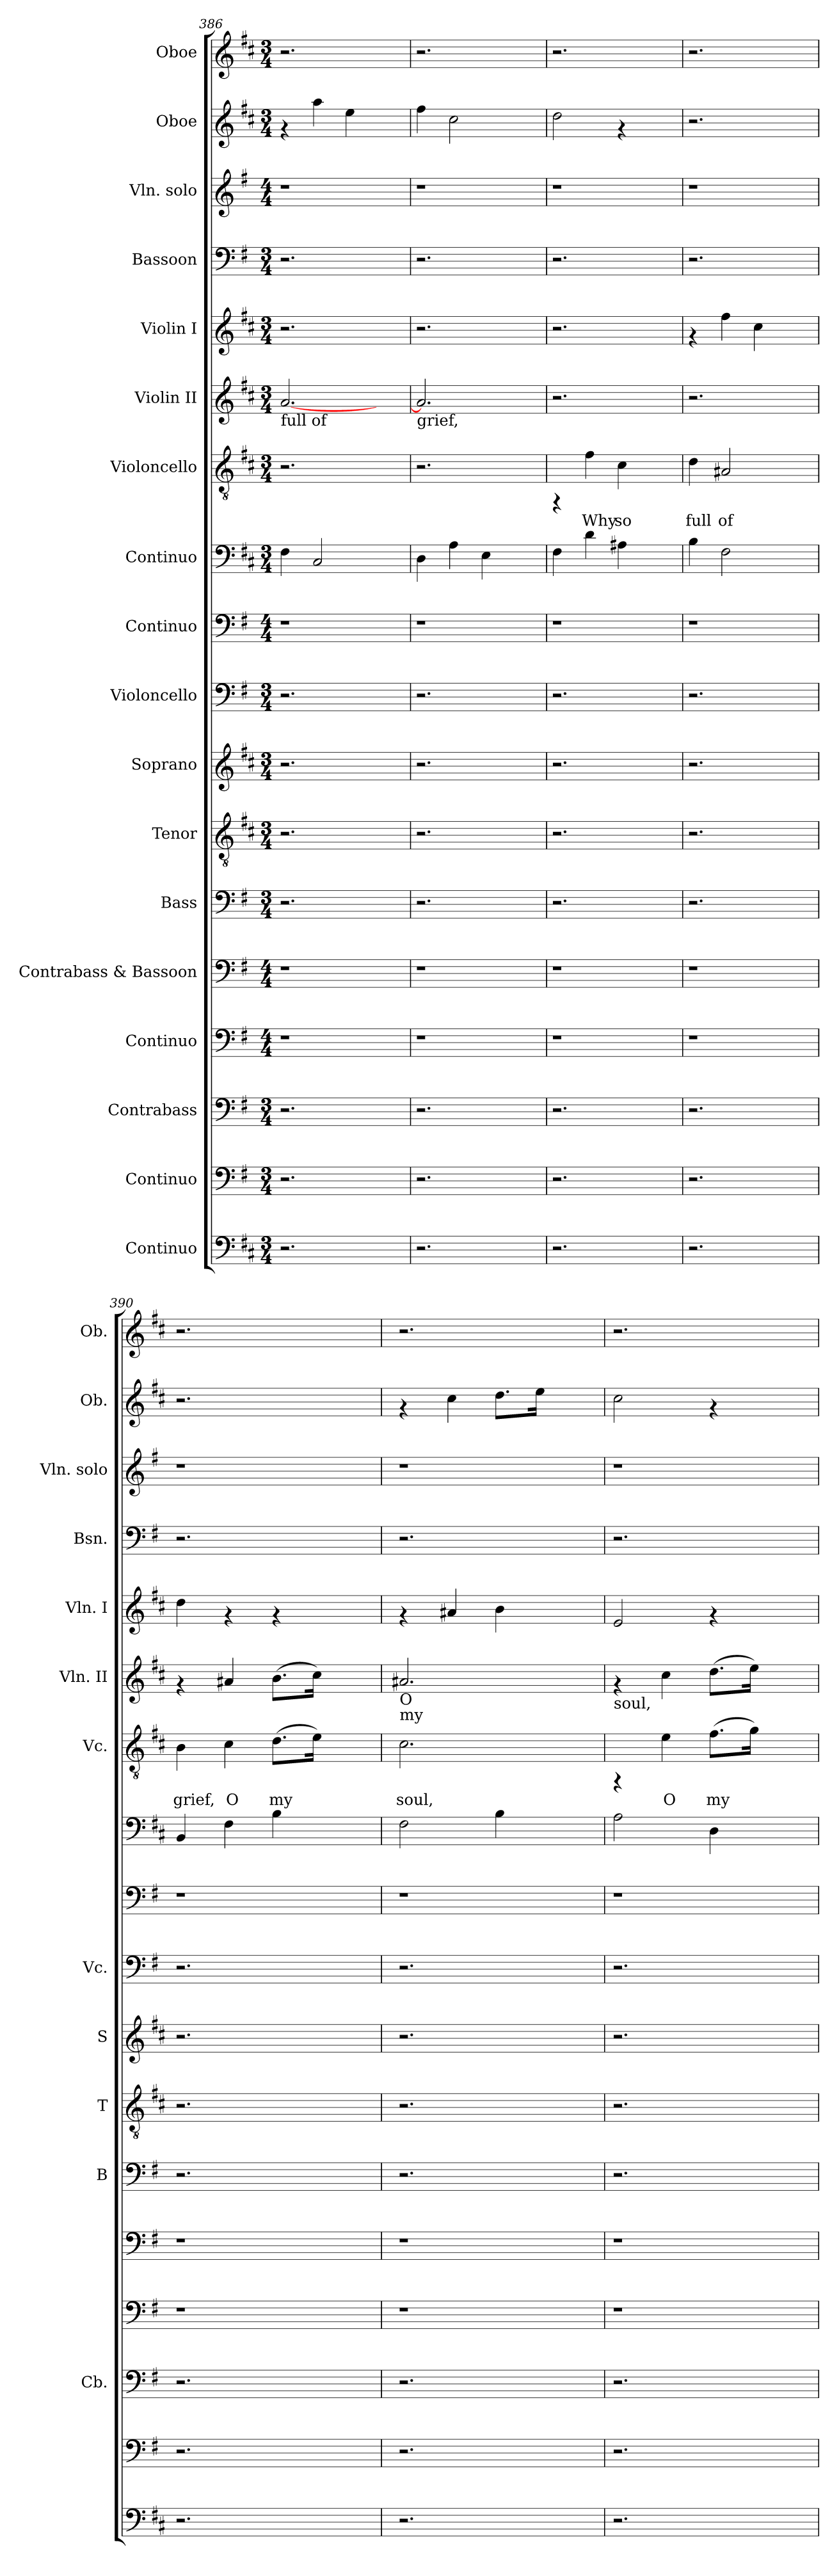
**kern	**kern	**kern	**kern	**kern	**kern	**kern	**kern	**kern	**kern	**kern	**kern	**text	**kern	**kern	**kern	**kern	**kern	**kern
*part18	*part17	*part16	*part15	*part14	*part13	*part12	*part11	*part10	*part9	*part8	*part7	*part7	*part6	*part5	*part4	*part3	*part2	*part1
*staff18	*staff17	*staff16	*staff15	*staff14	*staff13	*staff12	*staff11	*staff10	*staff9	*staff8	*staff7	*staff7	*staff6	*staff5	*staff4	*staff3	*staff2	*staff1
*I"Continuo	*I"Continuo	*I"Contrabass	*I"Continuo	*I"Contrabass  & Bassoon	*I"Bass	*I"Tenor	*I"Soprano	*I"Violoncello	*I"Continuo	*I"Continuo	*I"Violoncello	*	*I"Violin II	*I"Violin I	*I"Bassoon	*I"Vln. solo	*I"Oboe	*I"Oboe
*	*	*I'Cb.	*	*	*I'B	*I'T	*I'S	*I'Vc.	*	*	*I'Vc.	*	*I'Vln. II	*I'Vln. I	*I'Bsn.	*I'Vln. solo	*I'Ob.	*I'Ob.
*clefF4	*clefF4	*clefF4	*clefF4	*clefF4	*clefF4	*clefGv2	*clefG2	*clefF4	*clefF4	*clefF4	*clefGv2	*	*clefG2	*clefG2	*clefF4	*clefG2	*clefG2	*clefG2
*	*	*ITrd7c12	*	*ITrd7c12	*	*	*	*	*	*	*	*	*	*	*	*	*	*
*k[f#c#]	*k[f#]	*k[f#]	*k[f#]	*k[f#]	*k[f#]	*k[f#c#]	*k[f#c#]	*k[f#]	*k[f#]	*k[f#c#]	*k[f#c#]	*	*k[f#c#]	*k[f#c#]	*k[f#]	*k[f#]	*k[f#c#]	*k[f#c#]
*D:	*G:	*G:	*G:	*G:	*G:	*D:	*D:	*G:	*G:	*D:	*D:	*	*D:	*D:	*G:	*G:	*D:	*D:
*M3/4	*M3/4	*M3/4	*M4/4	*M4/4	*M3/4	*M3/4	*M3/4	*M3/4	*M4/4	*M3/4	*M3/4	*	*M3/4	*M3/4	*M3/4	*M4/4	*M3/4	*M3/4
=386	=386	=386	=386	=386	=386	=386	=386	=386	=386	=386	=386	=386	=386	=386	=386	=386	=386	=386
!	!	!	!	!	!	!	!	!	!	!	!	!	!LO:TX:b:t=full of	!	!	!	!	!
2.r	2.r	2.r	1r	1r	2.r	2.r	2.r	2.r	1r	4F#\	2.r	.	[<2.a/	2.r	2.r	1r	4rf	2.r
.	.	.	.	.	.	.	.	.	.	2C#/	.	.	.	.	.	.	4aa\	.
.	.	.	.	.	.	.	.	.	.	.	.	.	.	.	.	.	4ee\	.
4ryy	4ryy	4ryy	.	.	4ryy	4ryy	4ryy	4ryy	.	4ryy	4ryy	.	4ryy	4ryy	4ryy	.	4ryy	4ryy
=387	=387	=387	=387	=387	=387	=387	=387	=387	=387	=387	=387	=387	=387	=387	=387	=387	=387	=387
!	!	!	!	!	!	!	!	!	!	!	!	!	!LO:TX:b:t=grief,	!	!	!	!	!
2.r	2.r	2.r	1r	1r	2.r	2.r	2.r	2.r	1r	4D\	2.r	.	2.a/]	2.r	2.r	1r	4ff#\	2.r
.	.	.	.	.	.	.	.	.	.	4A\	.	.	.	.	.	.	2cc#\	.
.	.	.	.	.	.	.	.	.	.	4E\	.	.	.	.	.	.	.	.
4ryy	4ryy	4ryy	.	.	4ryy	4ryy	4ryy	4ryy	.	4ryy	4ryy	.	4ryy	4ryy	4ryy	.	4ryy	4ryy
=388	=388	=388	=388	=388	=388	=388	=388	=388	=388	=388	=388	=388	=388	=388	=388	=388	=388	=388
2.r	2.r	2.r	1r	1r	2.r	2.r	2.r	2.r	1r	4F#\	4rFF	.	2.r	2.r	2.r	1r	2dd\	2.r
!	!	!	!	!	!	!	!	!	!	!	!	!LO:LY:b	!	!	!	!	!	!
.	.	.	.	.	.	.	.	.	.	4d\	4f#\	Why	.	.	.	.	.	.
!	!	!	!	!	!	!	!	!	!	!	!	!LO:LY:b	!	!	!	!	!	!
.	.	.	.	.	.	.	.	.	.	4A#X\	4c#\	so	.	.	.	.	4rf	.
4ryy	4ryy	4ryy	.	.	4ryy	4ryy	4ryy	4ryy	.	4ryy	4ryy	.	4ryy	4ryy	4ryy	.	4ryy	4ryy
=389	=389	=389	=389	=389	=389	=389	=389	=389	=389	=389	=389	=389	=389	=389	=389	=389	=389	=389
!	!	!	!	!	!	!	!	!	!	!	!	!LO:LY:b	!	!	!	!	!	!
2.r	2.r	2.r	1r	1r	2.r	2.r	2.r	2.r	1r	4B\	4d\	full	2.r	4rf	2.r	1r	2.r	2.r
!	!	!	!	!	!	!	!	!	!	!	!	!LO:LY:b	!	!	!	!	!	!
.	.	.	.	.	.	.	.	.	.	2F#\	2A#X/	of	.	4ff#\	.	.	.	.
.	.	.	.	.	.	.	.	.	.	.	.	.	.	4cc#\	.	.	.	.
4ryy	4ryy	4ryy	.	.	4ryy	4ryy	4ryy	4ryy	.	4ryy	4ryy	.	4ryy	4ryy	4ryy	.	4ryy	4ryy
=390	=390	=390	=390	=390	=390	=390	=390	=390	=390	=390	=390	=390	=390	=390	=390	=390	=390	=390
!	!	!	!	!	!	!	!	!	!	!	!	!LO:LY:b	!	!	!	!	!	!
2.r	2.r	2.r	1r	1r	2.r	2.r	2.r	2.r	1r	4BB/	4B\	grief,	4rf	4dd\	2.r	1r	2.r	2.r
!	!	!	!	!	!	!	!	!	!	!	!	!LO:LY:b	!	!	!	!	!	!
.	.	.	.	.	.	.	.	.	.	4F#\	4c#\	O	4a#X/	4rf	.	.	.	.
!	!	!	!	!	!	!	!	!	!	!	!	!LO:LY:b	!	!	!	!	!	!
.	.	.	.	.	.	.	.	.	.	4B\	(>8.d\L	my	(>8.b\L	4rf	.	.	.	.
!	!	!	!	!	!	!	!	!	!	!	!	!LO:LY:b	!	!	!	!	!	!
.	.	.	.	.	.	.	.	.	.	.	16e\J)	.	16cc#\J)	.	.	.	.	.
4ryy	4ryy	4ryy	.	.	4ryy	4ryy	4ryy	4ryy	.	4ryy	4ryy	.	4ryy	4ryy	4ryy	.	4ryy	4ryy
=391	=391	=391	=391	=391	=391	=391	=391	=391	=391	=391	=391	=391	=391	=391	=391	=391	=391	=391
!	!	!	!	!	!	!	!	!	!	!	!	!	!LO:TX:b:t=O	!	!	!	!	!
!	!	!	!	!	!	!	!	!	!	!	!	!	!LO:TX:b:t=my	!	!	!	!	!
!	!	!	!	!	!	!	!	!	!	!	!	!LO:LY:b	!	!	!	!	!	!
2.r	2.r	2.r	1r	1r	2.r	2.r	2.r	2.r	1r	2F#\	2.c#\	soul,	2.a#X/	4rf	2.r	1r	4rf	2.r
.	.	.	.	.	.	.	.	.	.	.	.	.	.	4a#X/	.	.	4cc#\	.
.	.	.	.	.	.	.	.	.	.	4B\	.	.	.	4b\	.	.	8.dd\L	.
.	.	.	.	.	.	.	.	.	.	.	.	.	.	.	.	.	16ee\J	.
4ryy	4ryy	4ryy	.	.	4ryy	4ryy	4ryy	4ryy	.	4ryy	4ryy	.	4ryy	4ryy	4ryy	.	4ryy	4ryy
=392	=392	=392	=392	=392	=392	=392	=392	=392	=392	=392	=392	=392	=392	=392	=392	=392	=392	=392
!	!	!	!	!	!	!	!	!	!	!	!	!	!LO:TX:b:t=soul,	!	!	!	!	!
2.r	2.r	2.r	1r	1r	2.r	2.r	2.r	2.r	1r	2A\	4rFF	.	4rf	2e/	2.r	1r	2cc#\	2.r
!	!	!	!	!	!	!	!	!	!	!	!	!LO:LY:b	!	!	!	!	!	!
.	.	.	.	.	.	.	.	.	.	.	4e\	O	4cc#\	.	.	.	.	.
!	!	!	!	!	!	!	!	!	!	!	!	!LO:LY:b	!	!	!	!	!	!
.	.	.	.	.	.	.	.	.	.	4D\	(>8.f#\L	my	(>8.dd\L	4rf	.	.	4rf	.
!	!	!	!	!	!	!	!	!	!	!	!	!LO:LY:b	!	!	!	!	!	!
.	.	.	.	.	.	.	.	.	.	.	16g\J)	.	16ee\J)	.	.	.	.	.
4ryy	4ryy	4ryy	.	.	4ryy	4ryy	4ryy	4ryy	.	4ryy	4ryy	.	4ryy	4ryy	4ryy	.	4ryy	4ryy
=	=	=	=	=	=	=	=	=	=	=	=	=	=	=	=	=	=	=
*-	*-	*-	*-	*-	*-	*-	*-	*-	*-	*-	*-	*-	*-	*-	*-	*-	*-	*-
